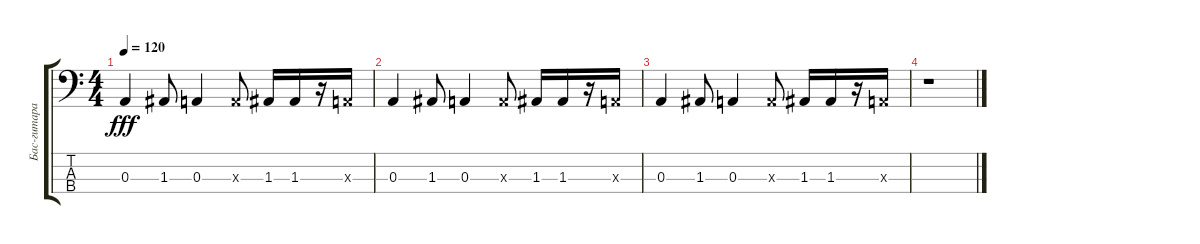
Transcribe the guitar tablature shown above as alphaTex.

\track ("Бас-гитара" "Бас-гитара") {instrument electricbassfinger}
\staff {score tabs}
\tuning (G2 D2 A1 E1) {hide}
\ts (4 4)
\tempo 120
\clef f4
\ks c
0.3.4{dy fff} 1.3.8 0.3.4 0.3{x}.8 1.3.16 1.3.16 r.16 0.3{x}.16 |
0.3.4 1.3.8 0.3.4 0.3{x}.8 1.3.16 1.3.16 r.16 0.3{x}.16 |
0.3.4 1.3.8 0.3.4 0.3{x}.8 1.3.16 1.3.16 r.16 0.3{x}.16 |
r.1
